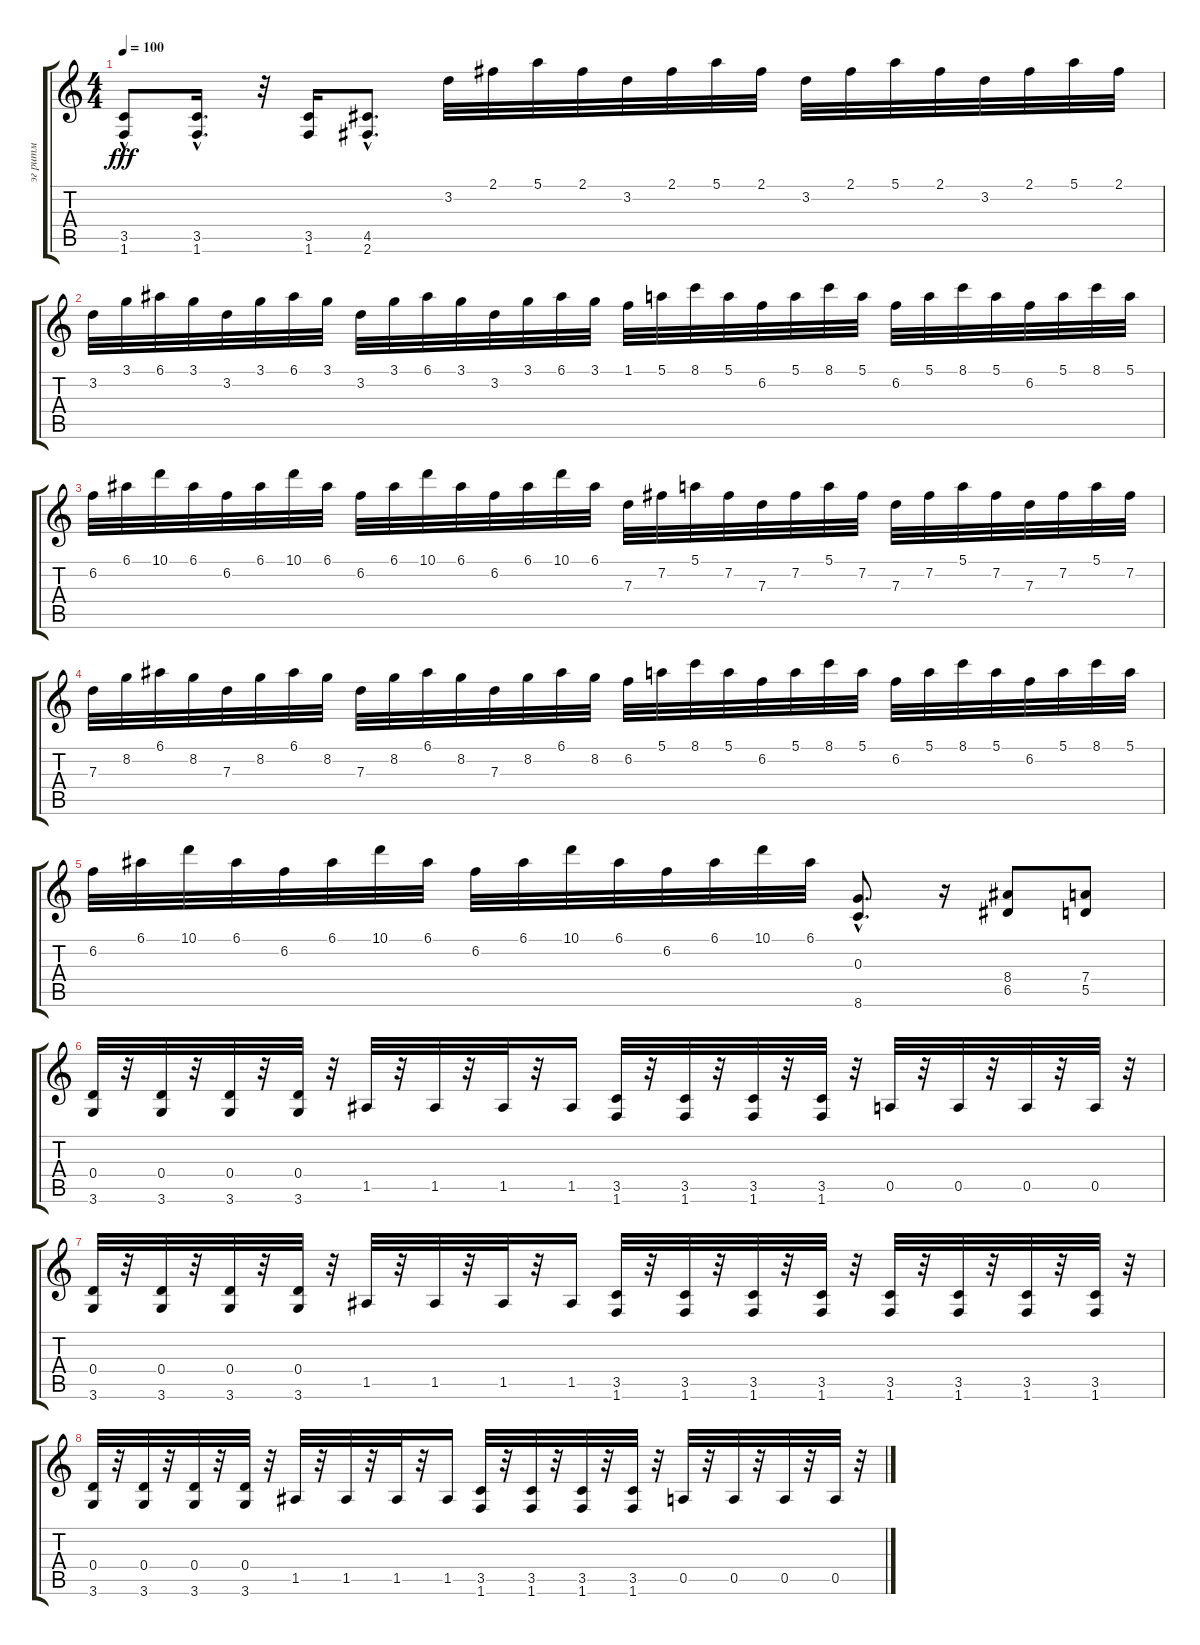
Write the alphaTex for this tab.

\track ("эг ритм" "эг ритм") {instrument distortionguitar}
\staff {score tabs}
\tuning (E4 B3 G3 D3 A2 E2) {hide}
\ts (4 4)
\tempo 100
\clef g2
\ks c
(3.5 1.6{hac}).8{dy fff} (3.5{hac} 1.6).16{d} r.32 (3.5 1.6).16 (4.5{hac} 2.6{hac}).8{d} 3.2.32 2.1.32 5.1.32 2.1.32 3.2.32 2.1.32 5.1.32 2.1.32 3.2.32 2.1.32 5.1.32 2.1.32 3.2.32 2.1.32 5.1.32 2.1.32 |
3.2.32 3.1.32 6.1.32 3.1.32 3.2.32 3.1.32 6.1.32 3.1.32 3.2.32 3.1.32 6.1.32 3.1.32 3.2.32 3.1.32 6.1.32 3.1.32 1.1.32 5.1.32 8.1.32 5.1.32 6.2.32 5.1.32 8.1.32 5.1.32 6.2.32 5.1.32 8.1.32 5.1.32 6.2.32 5.1.32 8.1.32 5.1.32 |
6.2.32 6.1.32 10.1.32 6.1.32 6.2.32 6.1.32 10.1.32 6.1.32 6.2.32 6.1.32 10.1.32 6.1.32 6.2.32 6.1.32 10.1.32 6.1.32 7.3.32 7.2.32 5.1.32 7.2.32 7.3.32 7.2.32 5.1.32 7.2.32 7.3.32 7.2.32 5.1.32 7.2.32 7.3.32 7.2.32 5.1.32 7.2.32 |
7.3.32 8.2.32 6.1.32 8.2.32 7.3.32 8.2.32 6.1.32 8.2.32 7.3.32 8.2.32 6.1.32 8.2.32 7.3.32 8.2.32 6.1.32 8.2.32 6.2.32 5.1.32 8.1.32 5.1.32 6.2.32 5.1.32 8.1.32 5.1.32 6.2.32 5.1.32 8.1.32 5.1.32 6.2.32 5.1.32 8.1.32 5.1.32 |
6.2.32 6.1.32 10.1.32 6.1.32 6.2.32 6.1.32 10.1.32 6.1.32 6.2.32 6.1.32 10.1.32 6.1.32 6.2.32 6.1.32 10.1.32 6.1.32 (0.3{hac} 8.6{hac}).8{d} r.16 (8.4 6.5).8 (7.4 5.5).8 |
(0.4 3.6).32 r.32 (0.4 3.6).32 r.32 (0.4 3.6).32 r.32 (0.4 3.6).32 r.32 1.5.32 r.32 1.5.32 r.32 1.5.32 r.32 1.5.16 (3.5 1.6).32 r.32 (3.5 1.6).32 r.32 (3.5 1.6).32 r.32 (3.5 1.6).32 r.32 0.5.32 r.32 0.5.32 r.32 0.5.32 r.32 0.5.32 r.32 |
(0.4 3.6).32 r.32 (0.4 3.6).32 r.32 (0.4 3.6).32 r.32 (0.4 3.6).32 r.32 1.5.32 r.32 1.5.32 r.32 1.5.32 r.32 1.5.16 (3.5 1.6).32 r.32 (3.5 1.6).32 r.32 (3.5 1.6).32 r.32 (3.5 1.6).32 r.32 (3.5 1.6).32 r.32 (3.5 1.6).32 r.32 (3.5 1.6).32 r.32 (3.5 1.6).32 r.32 |
(0.4 3.6).32 r.32 (0.4 3.6).32 r.32 (0.4 3.6).32 r.32 (0.4 3.6).32 r.32 1.5.32 r.32 1.5.32 r.32 1.5.32 r.32 1.5.16 (3.5 1.6).32 r.32 (3.5 1.6).32 r.32 (3.5 1.6).32 r.32 (3.5 1.6).32 r.32 0.5.32 r.32 0.5.32 r.32 0.5.32 r.32 0.5.32 r.32
